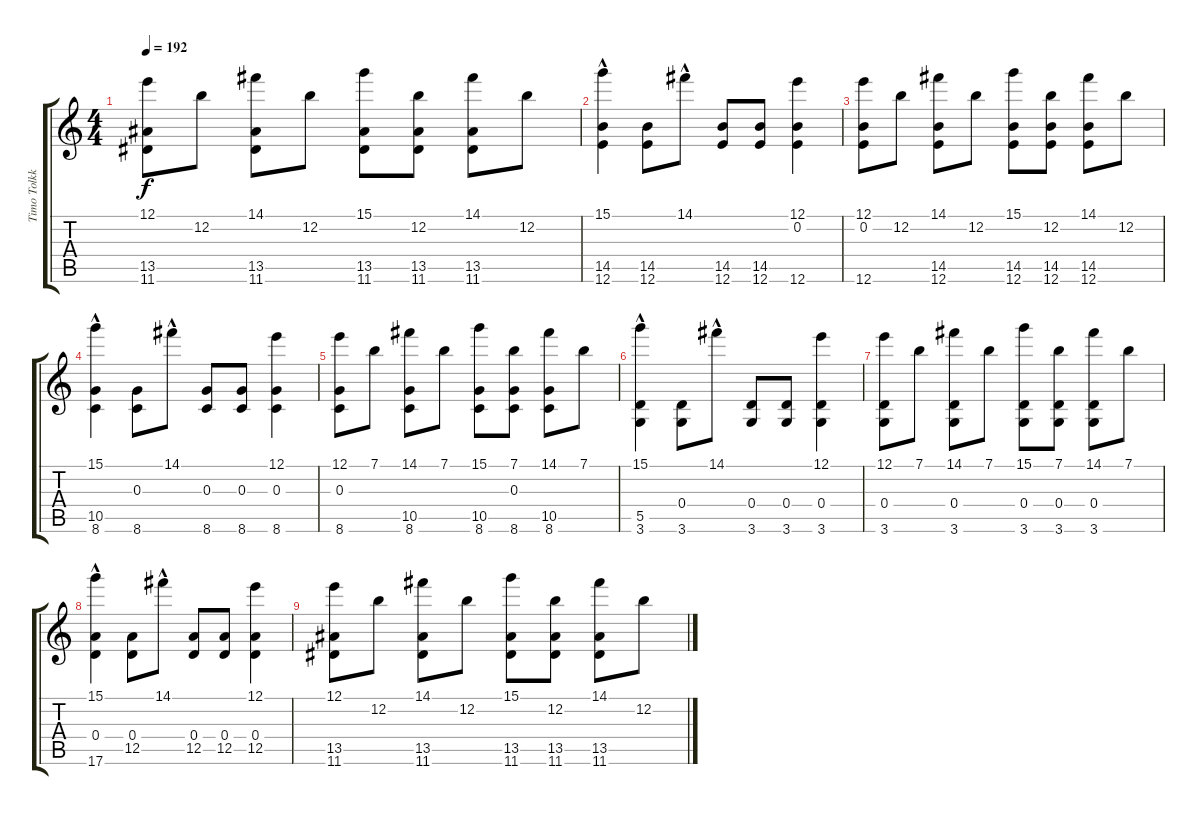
\track ("Timo Tolkki" "Timo Tolkk") {instrument distortionguitar}
\staff {score tabs}
\tuning (E4 B3 G3 D3 A2 E2) {hide}
\ts (4 4)
\tempo 192
\clef g2
\ks c
(12.1 13.5 11.6).8{dy f volume 9} 12.2.8{volume 9} (14.1 13.5 11.6).8{volume 9} 12.2.8{volume 8} (15.1 13.5 11.6).8{volume 8} (12.2 13.5 11.6).8{volume 8} (14.1 13.5 11.6).8{volume 8} 12.2.8{volume 8} |
(15.1{hac} 14.5 12.6).4{volume 8} (14.5 12.6).8{volume 8} 14.1{hac}.8{volume 8} (14.5 12.6).8{volume 7} (14.5 12.6).8{volume 7} (12.1 0.2 12.6).4{volume 7} |
(12.1 0.2 12.6).8{volume 7} 12.2.8{volume 7} (14.1 14.5 12.6).8{volume 7} 12.2.8{volume 6} (15.1 14.5 12.6).8{volume 6} (12.2 14.5 12.6).8{volume 6} (14.1 14.5 12.6).8{volume 6} 12.2.8{volume 6} |
(15.1{hac} 10.5 8.6).4{volume 6} (0.3 8.6).8{volume 6} 14.1{hac}.8{volume 6} (0.3 8.6).8{volume 5} (0.3 8.6).8{volume 5} (12.1 0.3 8.6).4{volume 5} |
(12.1 0.3 8.6).8{volume 5} 7.1.8{volume 5} (14.1 10.5 8.6).8{volume 5} 7.1.8{volume 4} (15.1 10.5 8.6).8{volume 4} (7.1 0.3 8.6).8{volume 4} (14.1 10.5 8.6).8{volume 4} 7.1.8{volume 4} |
(15.1{hac} 5.5 3.6).4{volume 4} (0.4 3.6).8{volume 4} 14.1{hac}.8{volume 4} (0.4 3.6).8{volume 3} (0.4 3.6).8{volume 3} (12.1 0.4 3.6).4{volume 3} |
(12.1 0.4 3.6).8{volume 3} 7.1.8{volume 3} (14.1 0.4 3.6).8{volume 3} 7.1.8{volume 2} (15.1 0.4 3.6).8{volume 2} (7.1 0.4 3.6).8{volume 2} (14.1 0.4 3.6).8{volume 2} 7.1.8{volume 2} |
(15.1{hac} 0.4 17.6).4{volume 2} (0.4 12.5).8{volume 2} 14.1{hac}.8{volume 2} (0.4 12.5).8{volume 1} (0.4 12.5).8{volume 1} (12.1 0.4 12.5).4{volume 1} |
(12.1 13.5 11.6).8{volume 1} 12.2.8{volume 1} (14.1 13.5 11.6).8{volume 1} 12.2.8{volume 0} (15.1 13.5 11.6).8{volume 0} (12.2 13.5 11.6).8{volume 0} (14.1 13.5 11.6).8{volume 0} 12.2.8
